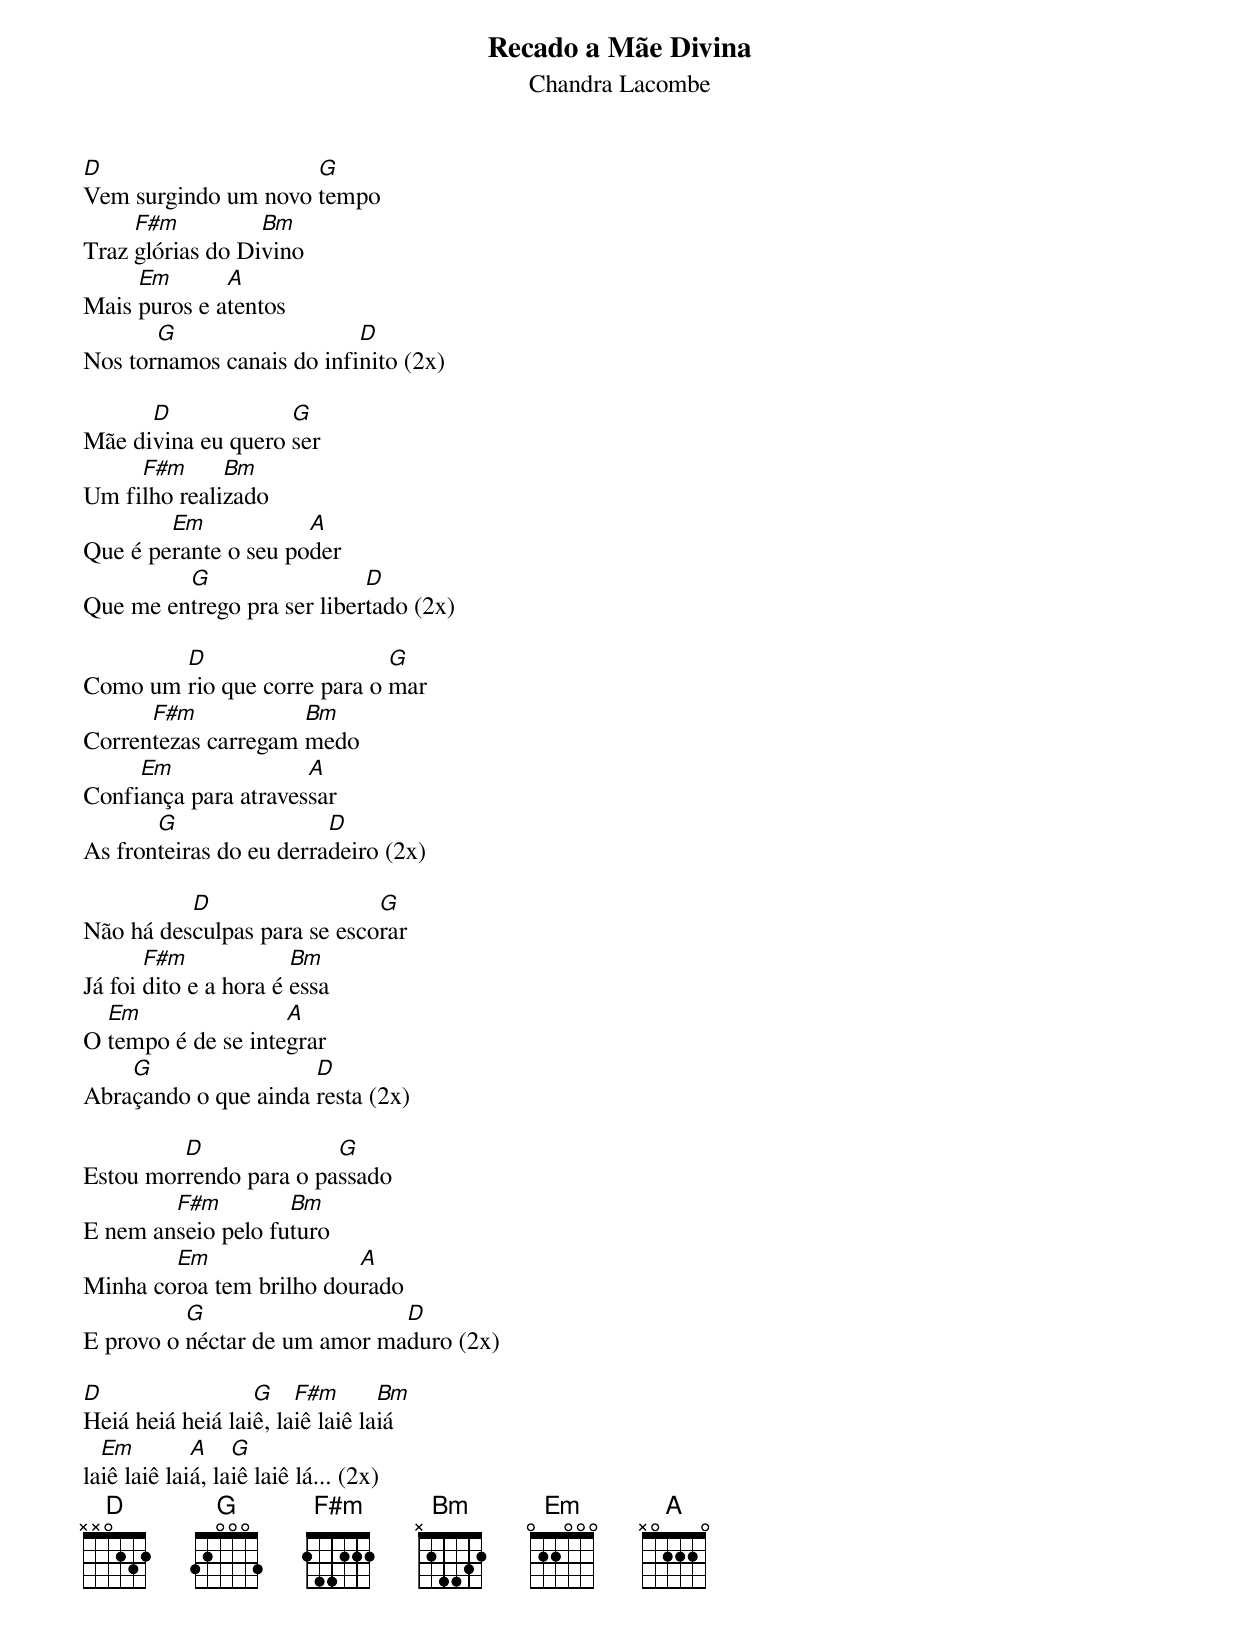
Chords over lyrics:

Recado a Mãe Divina
Chandra Lacombe

D                    G
Vem surgindo um novo tempo
     F#m          Bm
Traz glórias do Divino
     Em       A
Mais puros e atentos
       G                   D
Nos tornamos canais do infinito (2x)

      D             G
Mãe divina eu quero ser
     F#m      Bm
Um filho realizado
        Em            A
Que é perante o seu poder
         G                  D
Que me entrego pra ser libertado (2x)

        D                    G
Como um rio que corre para o mar
      F#m            Bm
Correntezas carregam medo
     Em               A
Confiança para atravessar
       G                 D
As fronteiras do eu derradeiro (2x)

          D                  G
Não há desculpas para se escorar
       F#m             Bm
Já foi dito e a hora é essa
  Em                A
O tempo é de se integrar
    G                 D
Abraçando o que ainda resta (2x)

         D              G
Estou morrendo para o passado
        F#m         Bm
E nem anseio pelo futuro
        Em                A
Minha coroa tem brilho dourado
          G                   D
E provo o néctar de um amor maduro (2x)

D                 G    F#m       Bm
Heiá heiá heiá laiê, laiê laiê laiá
  Em         A    G
laiê laiê laiá, laiê laiê lá... (2x)
